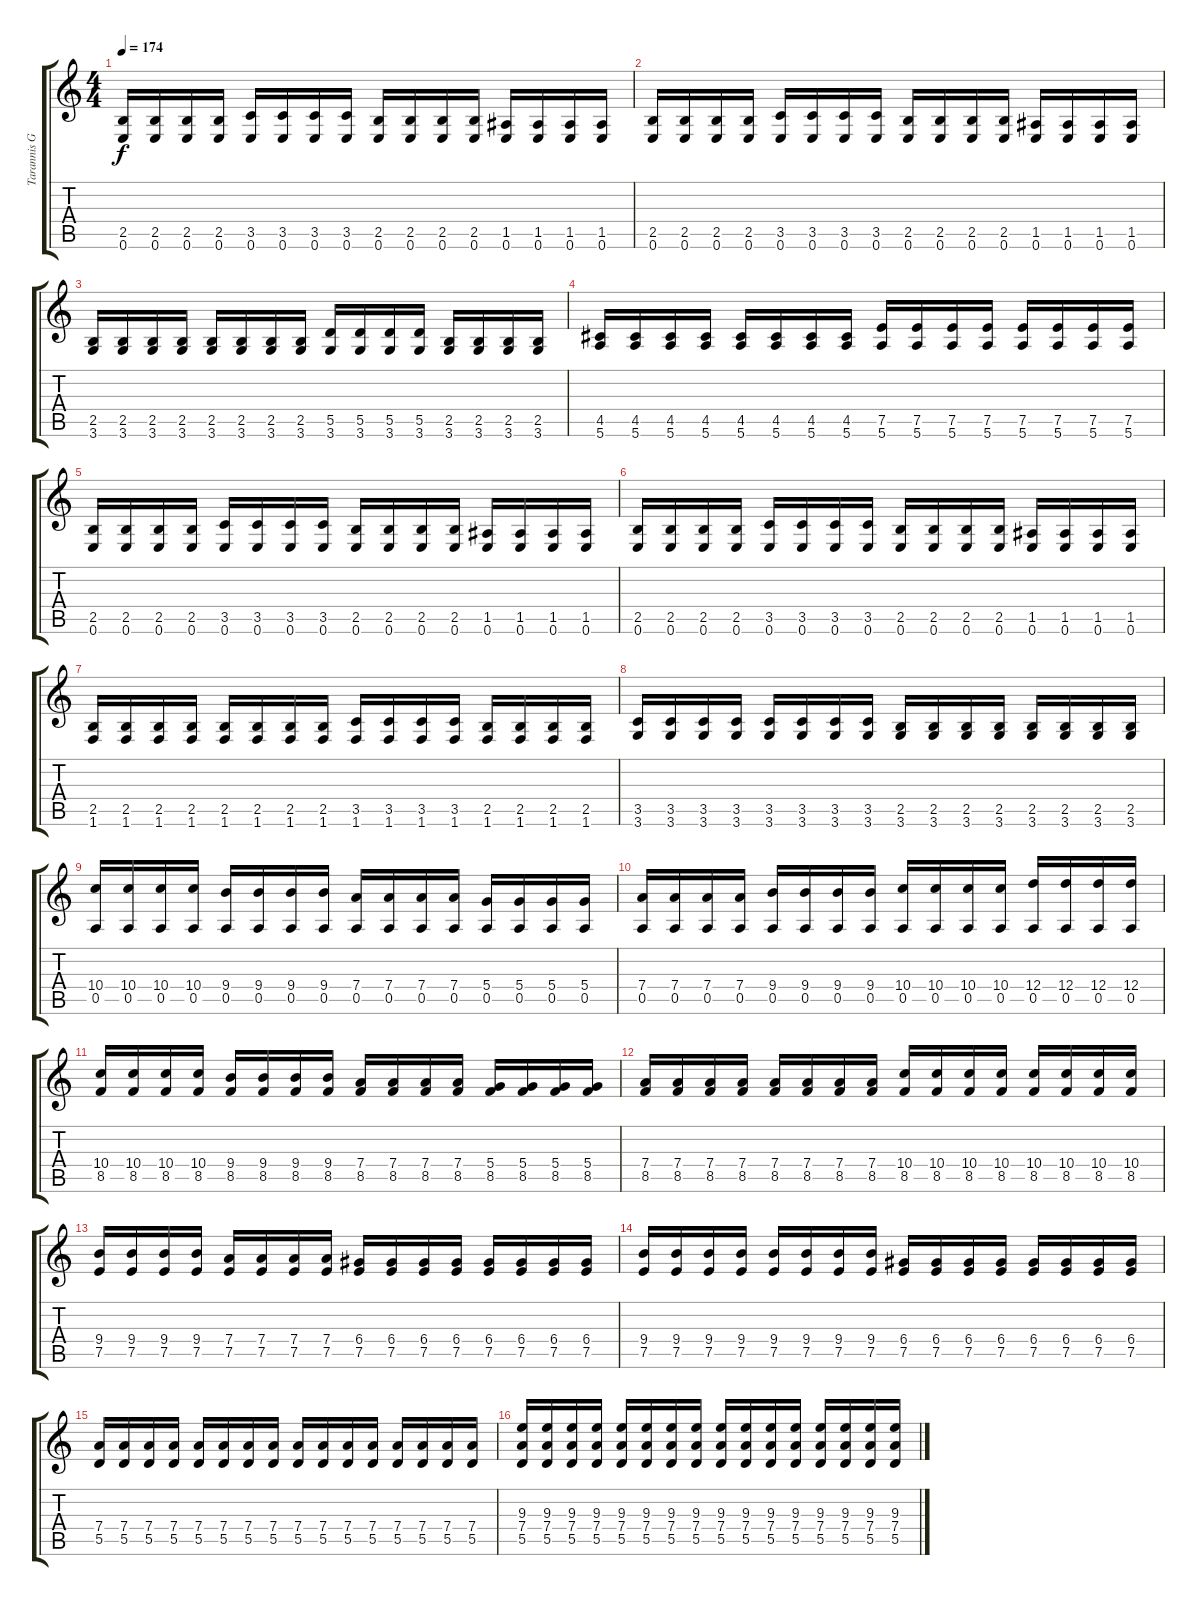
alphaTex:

\track ("Tarannis Guitar 1" "Tarannis G") {instrument distortionguitar}
\staff {score tabs}
\tuning (E4 B3 G3 D3 A2 E2) {hide}
\ts (4 4)
\tempo 174
\clef g2
\ks c
(2.5 0.6).16{dy f} (2.5 0.6).16 (2.5 0.6).16 (2.5 0.6).16 (3.5 0.6).16 (3.5 0.6).16 (3.5 0.6).16 (3.5 0.6).16 (2.5 0.6).16 (2.5 0.6).16 (2.5 0.6).16 (2.5 0.6).16 (1.5 0.6).16 (1.5 0.6).16 (1.5 0.6).16 (1.5 0.6).16 |
(2.5 0.6).16 (2.5 0.6).16 (2.5 0.6).16 (2.5 0.6).16 (3.5 0.6).16 (3.5 0.6).16 (3.5 0.6).16 (3.5 0.6).16 (2.5 0.6).16 (2.5 0.6).16 (2.5 0.6).16 (2.5 0.6).16 (1.5 0.6).16 (1.5 0.6).16 (1.5 0.6).16 (1.5 0.6).16 |
(2.5 3.6).16 (2.5 3.6).16 (2.5 3.6).16 (2.5 3.6).16 (2.5 3.6).16 (2.5 3.6).16 (2.5 3.6).16 (2.5 3.6).16 (5.5 3.6).16 (5.5 3.6).16 (5.5 3.6).16 (5.5 3.6).16 (2.5 3.6).16 (2.5 3.6).16 (2.5 3.6).16 (2.5 3.6).16 |
(4.5 5.6).16 (4.5 5.6).16 (4.5 5.6).16 (4.5 5.6).16 (4.5 5.6).16 (4.5 5.6).16 (4.5 5.6).16 (4.5 5.6).16 (7.5 5.6).16 (7.5 5.6).16 (7.5 5.6).16 (7.5 5.6).16 (7.5 5.6).16 (7.5 5.6).16 (7.5 5.6).16 (7.5 5.6).16 |
(2.5 0.6).16 (2.5 0.6).16 (2.5 0.6).16 (2.5 0.6).16 (3.5 0.6).16 (3.5 0.6).16 (3.5 0.6).16 (3.5 0.6).16 (2.5 0.6).16 (2.5 0.6).16 (2.5 0.6).16 (2.5 0.6).16 (1.5 0.6).16 (1.5 0.6).16 (1.5 0.6).16 (1.5 0.6).16 |
(2.5 0.6).16 (2.5 0.6).16 (2.5 0.6).16 (2.5 0.6).16 (3.5 0.6).16 (3.5 0.6).16 (3.5 0.6).16 (3.5 0.6).16 (2.5 0.6).16 (2.5 0.6).16 (2.5 0.6).16 (2.5 0.6).16 (1.5 0.6).16 (1.5 0.6).16 (1.5 0.6).16 (1.5 0.6).16 |
(2.5 1.6).16 (2.5 1.6).16 (2.5 1.6).16 (2.5 1.6).16 (2.5 1.6).16 (2.5 1.6).16 (2.5 1.6).16 (2.5 1.6).16 (3.5 1.6).16 (3.5 1.6).16 (3.5 1.6).16 (3.5 1.6).16 (2.5 1.6).16 (2.5 1.6).16 (2.5 1.6).16 (2.5 1.6).16 |
(3.5 3.6).16 (3.5 3.6).16 (3.5 3.6).16 (3.5 3.6).16 (3.5 3.6).16 (3.5 3.6).16 (3.5 3.6).16 (3.5 3.6).16 (2.5 3.6).16 (2.5 3.6).16 (2.5 3.6).16 (2.5 3.6).16 (2.5 3.6).16 (2.5 3.6).16 (2.5 3.6).16 (2.5 3.6).16 |
(10.4 0.5).16 (10.4 0.5).16 (10.4 0.5).16 (10.4 0.5).16 (9.4 0.5).16 (9.4 0.5).16 (9.4 0.5).16 (9.4 0.5).16 (7.4 0.5).16 (7.4 0.5).16 (7.4 0.5).16 (7.4 0.5).16 (5.4 0.5).16 (5.4 0.5).16 (5.4 0.5).16 (5.4 0.5).16 |
(7.4 0.5).16 (7.4 0.5).16 (7.4 0.5).16 (7.4 0.5).16 (9.4 0.5).16 (9.4 0.5).16 (9.4 0.5).16 (9.4 0.5).16 (10.4 0.5).16 (10.4 0.5).16 (10.4 0.5).16 (10.4 0.5).16 (12.4 0.5).16 (12.4 0.5).16 (12.4 0.5).16 (12.4 0.5).16 |
(10.4 8.5).16 (10.4 8.5).16 (10.4 8.5).16 (10.4 8.5).16 (9.4 8.5).16 (9.4 8.5).16 (9.4 8.5).16 (9.4 8.5).16 (7.4 8.5).16 (7.4 8.5).16 (7.4 8.5).16 (7.4 8.5).16 (5.4 8.5).16 (5.4 8.5).16 (5.4 8.5).16 (5.4 8.5).16 |
(7.4 8.5).16 (7.4 8.5).16 (7.4 8.5).16 (7.4 8.5).16 (7.4 8.5).16 (7.4 8.5).16 (7.4 8.5).16 (7.4 8.5).16 (10.4 8.5).16 (10.4 8.5).16 (10.4 8.5).16 (10.4 8.5).16 (10.4 8.5).16 (10.4 8.5).16 (10.4 8.5).16 (10.4 8.5).16 |
(9.4 7.5).16 (9.4 7.5).16 (9.4 7.5).16 (9.4 7.5).16 (7.4 7.5).16 (7.4 7.5).16 (7.4 7.5).16 (7.4 7.5).16 (6.4 7.5).16 (6.4 7.5).16 (6.4 7.5).16 (6.4 7.5).16 (6.4 7.5).16 (6.4 7.5).16 (6.4 7.5).16 (6.4 7.5).16 |
(9.4 7.5).16 (9.4 7.5).16 (9.4 7.5).16 (9.4 7.5).16 (9.4 7.5).16 (9.4 7.5).16 (9.4 7.5).16 (9.4 7.5).16 (6.4 7.5).16 (6.4 7.5).16 (6.4 7.5).16 (6.4 7.5).16 (6.4 7.5).16 (6.4 7.5).16 (6.4 7.5).16 (6.4 7.5).16 |
(7.4 5.5).16 (7.4 5.5).16 (7.4 5.5).16 (7.4 5.5).16 (7.4 5.5).16 (7.4 5.5).16 (7.4 5.5).16 (7.4 5.5).16 (7.4 5.5).16 (7.4 5.5).16 (7.4 5.5).16 (7.4 5.5).16 (7.4 5.5).16 (7.4 5.5).16 (7.4 5.5).16 (7.4 5.5).16 |
(9.3 7.4 5.5).16 (9.3 7.4 5.5).16 (9.3 7.4 5.5).16 (9.3 7.4 5.5).16 (9.3 7.4 5.5).16 (9.3 7.4 5.5).16 (9.3 7.4 5.5).16 (9.3 7.4 5.5).16 (9.3 7.4 5.5).16 (9.3 7.4 5.5).16 (9.3 7.4 5.5).16 (9.3 7.4 5.5).16 (9.3 7.4 5.5).16 (9.3 7.4 5.5).16 (9.3 7.4 5.5).16 (9.3 7.4 5.5).16
